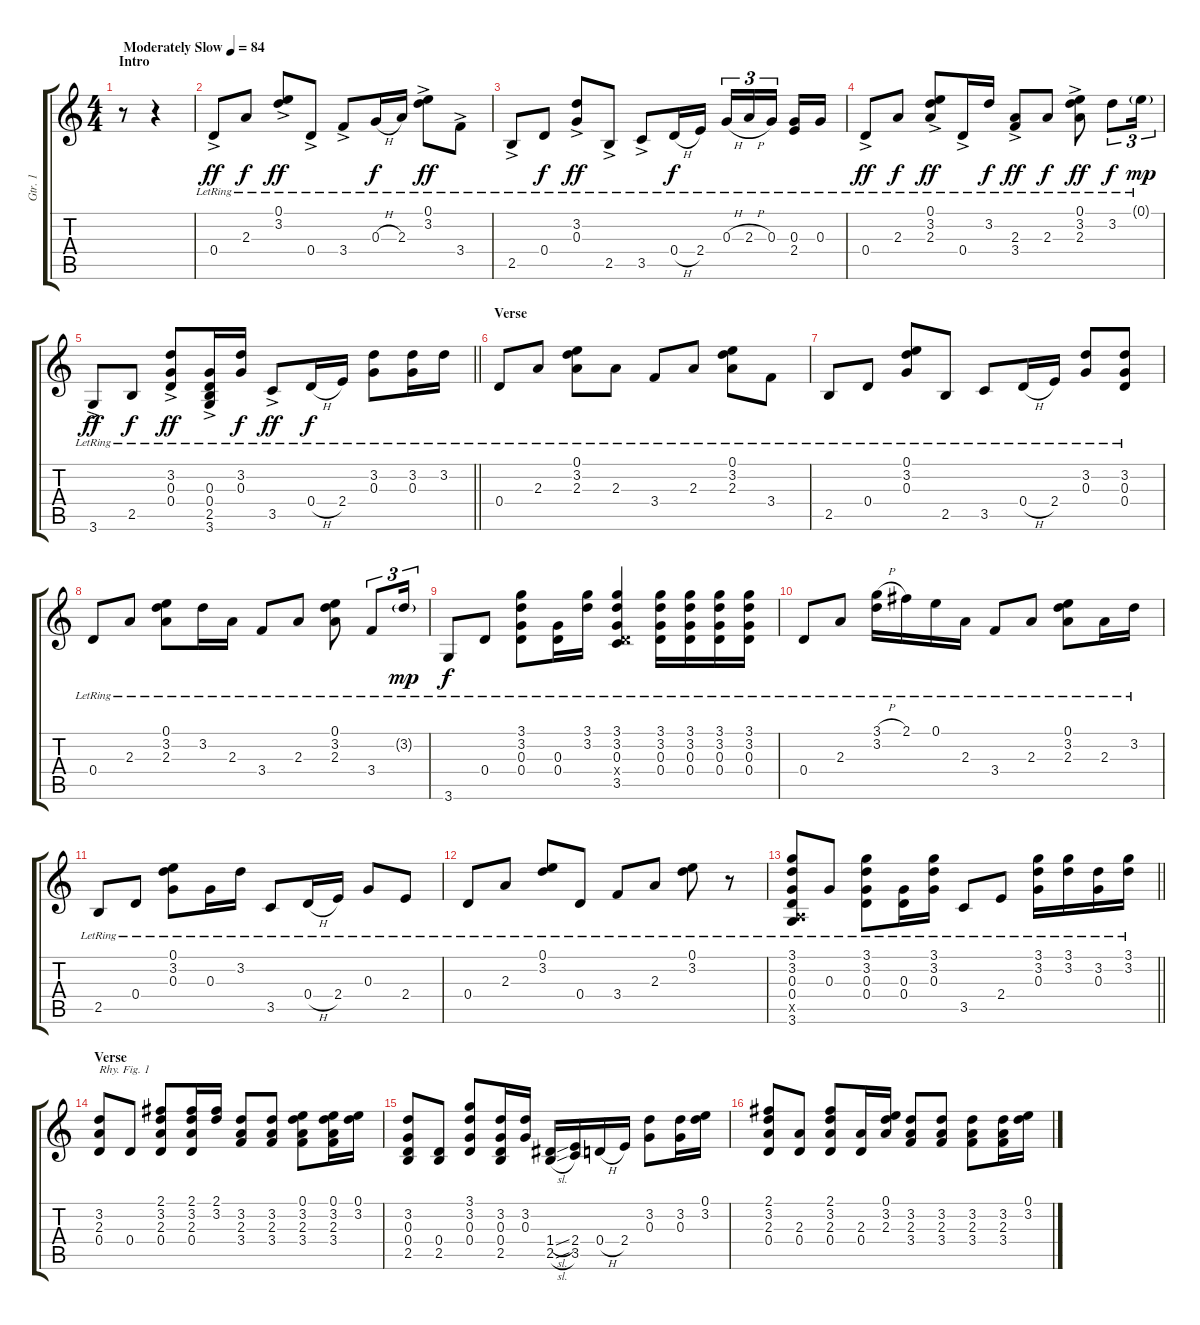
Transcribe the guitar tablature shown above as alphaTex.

\track ("Gtr. 1" "Gtr. 1") {instrument acousticguitarsteel}
\staff {score tabs}
\tuning (E4 B3 G3 D3 A2 E2) {hide}
\ts (4 4)
\section ("" "Intro")
\tempo (84 "Moderately Slow")
\clef g2
\ks c
r.8{dy ff instrument acousticguitarsteel} r.4 |
0.4{ac lr}.8 2.3{lr}.8{dy f} (0.1{ac lr} 3.2{ac lr}).8{dy ff} 0.4{ac lr}.8 3.4{ac lr}.8 0.3{h lr}.16{dy f} 2.3{lr}.16 (0.1{ac lr} 3.2{ac lr}).8{dy ff} 3.4{ac lr}.8 |
2.5{ac lr}.8 0.4{lr}.8{dy f} (3.2{ac lr} 0.3{ac lr}).8{dy ff} 2.5{ac lr}.8 3.5{ac lr}.8 0.4{h lr}.16{dy f} 2.4{lr}.16 0.3{h lr}.16{tu (3 2)} 2.3{h lr}.16{tu (3 2)} 0.3{lr}.16{tu (3 2) beam splitsecondary} (0.3{lr} 2.4{lr}).16 0.3{lr}.16 |
0.4{ac lr}.8{dy ff} 2.3{lr}.8{dy f} (0.1{ac lr} 3.2{ac lr} 2.3{ac lr}).8{dy ff} 0.4{ac lr}.16 3.2{lr}.16{dy f} (2.3{ac lr} 3.4{ac lr}).8{dy ff} 2.3{lr}.8{dy f} (0.1{ac lr} 3.2{ac lr} 2.3{ac lr}).8{dy ff} 3.2{lr}.8{tu (3 2) dy f} 0.1{g lr}.16{tu (3 2) dy mp} |
\barLineRight lightlight
3.6{ac lr}.8{dy ff} 2.5{lr}.8{dy f} (3.2{ac lr} 0.3{ac lr} 0.4{ac lr}).8{dy ff} (0.3{ac lr} 0.4{ac lr} 2.5{ac lr} 3.6{ac lr}).16 (3.2{lr} 0.3{lr}).16{dy f} 3.5{ac lr}.8{dy ff} 0.4{h lr}.16{dy f} 2.4{lr}.16 (3.2{lr} 0.3{lr}).8 (3.2{lr} 0.3{lr}).16 3.2{lr}.16 |
\section ("" "Verse")
0.4{lr}.8 2.3{lr}.8 (0.1{lr} 3.2{lr} 2.3{lr}).8 2.3{lr}.8 3.4{lr}.8 2.3{lr}.8 (0.1{lr} 3.2{lr} 2.3{lr}).8 3.4{lr}.8 |
2.5{lr}.8 0.4{lr}.8 (0.1{lr} 3.2{lr} 0.3{lr}).8 2.5{lr}.8 3.5{lr}.8 0.4{h lr}.16 2.4{lr}.16 (3.2{lr} 0.3{lr}).8 (3.2{lr} 0.3{lr} 0.4{lr}).8 |
0.4{lr}.8 2.3{lr}.8 (0.1{lr} 3.2{lr} 2.3{lr}).8 3.2{lr}.16 2.3{lr}.16 3.4{lr}.8 2.3{lr}.8 (0.1{lr} 3.2{lr} 2.3{lr}).8 3.4{lr}.8{tu (3 2)} 3.2{g lr}.16{tu (3 2) dy mp} |
3.6{lr}.8{dy f} 0.4{lr}.8 (3.1{lr} 3.2{lr} 0.3{lr} 0.4{lr}).8 (0.3{lr} 0.4{lr}).16 (3.1{lr} 3.2{lr}).16 (3.1{lr} 3.2{lr} 0.3{lr} 0.4{x} 3.5{lr}).4 (3.1{lr} 3.2{lr} 0.3{lr} 0.4{lr}).16 (3.1{lr} 3.2{lr} 0.3{lr} 0.4{lr}).16 (3.1{lr} 3.2{lr} 0.3{lr} 0.4{lr}).16 (3.1{lr} 3.2{lr} 0.3{lr} 0.4{lr}).16 |
0.4{lr}.8 2.3{lr}.8 (3.1{h lr} 3.2{lr}).16 2.1{lr}.16 0.1{lr}.16 2.3{lr}.16 3.4{lr}.8 2.3{lr}.8 (0.1{lr} 3.2{lr} 2.3{lr}).8 2.3{lr}.16 3.2{lr}.16 |
2.5{lr}.8 0.4{lr}.8 (0.1{lr} 3.2{lr} 0.3{lr}).8 0.3{lr}.16 3.2{lr}.16 3.5{lr}.8 0.4{h lr}.16 2.4{lr}.16 0.3{lr}.8 2.4{lr}.8 |
0.4{lr}.8 2.3{lr}.8 (0.1{lr} 3.2{lr}).8 0.4{lr}.8 3.4{lr}.8 2.3{lr}.8 (0.1{lr} 3.2{lr}).8 r.8 |
\barLineRight lightlight
(3.1{lr} 3.2{lr} 0.3{lr} 0.4{lr} 0.5{x} 3.6{lr}).8 0.3{lr}.8 (3.1{lr} 3.2{lr} 0.3{lr} 0.4{lr}).8 (0.3{lr} 0.4{lr}).16 (3.1{lr} 3.2{lr} 0.3{lr}).16 3.5{lr}.8 2.4{lr}.8 (3.1{lr} 3.2{lr} 0.3{lr}).16 (3.1{lr} 3.2{lr}).16 (3.2{lr} 0.3{lr}).16 (3.1{lr} 3.2{lr}).16 |
\section ("" "Verse")
(3.2 2.3 0.4).8{txt "Rhy. Fig. 1"} 0.4.8 (2.1 3.2 2.3 0.4).8 (2.1 3.2 2.3 0.4).16 (2.1 3.2).16 (3.2 2.3 3.4).8 (3.2 2.3 3.4).8 (0.1 3.2 2.3 3.4).8 (0.1 3.2 2.3 3.4).16 (0.1 3.2).16 |
(3.2 0.3 0.4 2.5).8 (0.4 2.5).8 (3.1 3.2 0.3 0.4).8 (3.2 0.3 0.4 2.5).16 (3.2 0.3).16 (1.4{sl} 2.5{sl}).16 (2.4 3.5).16 0.4{h}.16 2.4.16 (3.2 0.3).8 (3.2 0.3).16 (0.1 3.2).16 |
(2.1 3.2 2.3 0.4).8 (2.3 0.4).8 (2.1 3.2 2.3 0.4).8 (2.3 0.4).16 (0.1 3.2 2.3).16 (3.2 2.3 3.4).8 (3.2 2.3 3.4).8 (3.2 2.3 3.4).8 (3.2 2.3 3.4).16 (0.1 3.2).16
